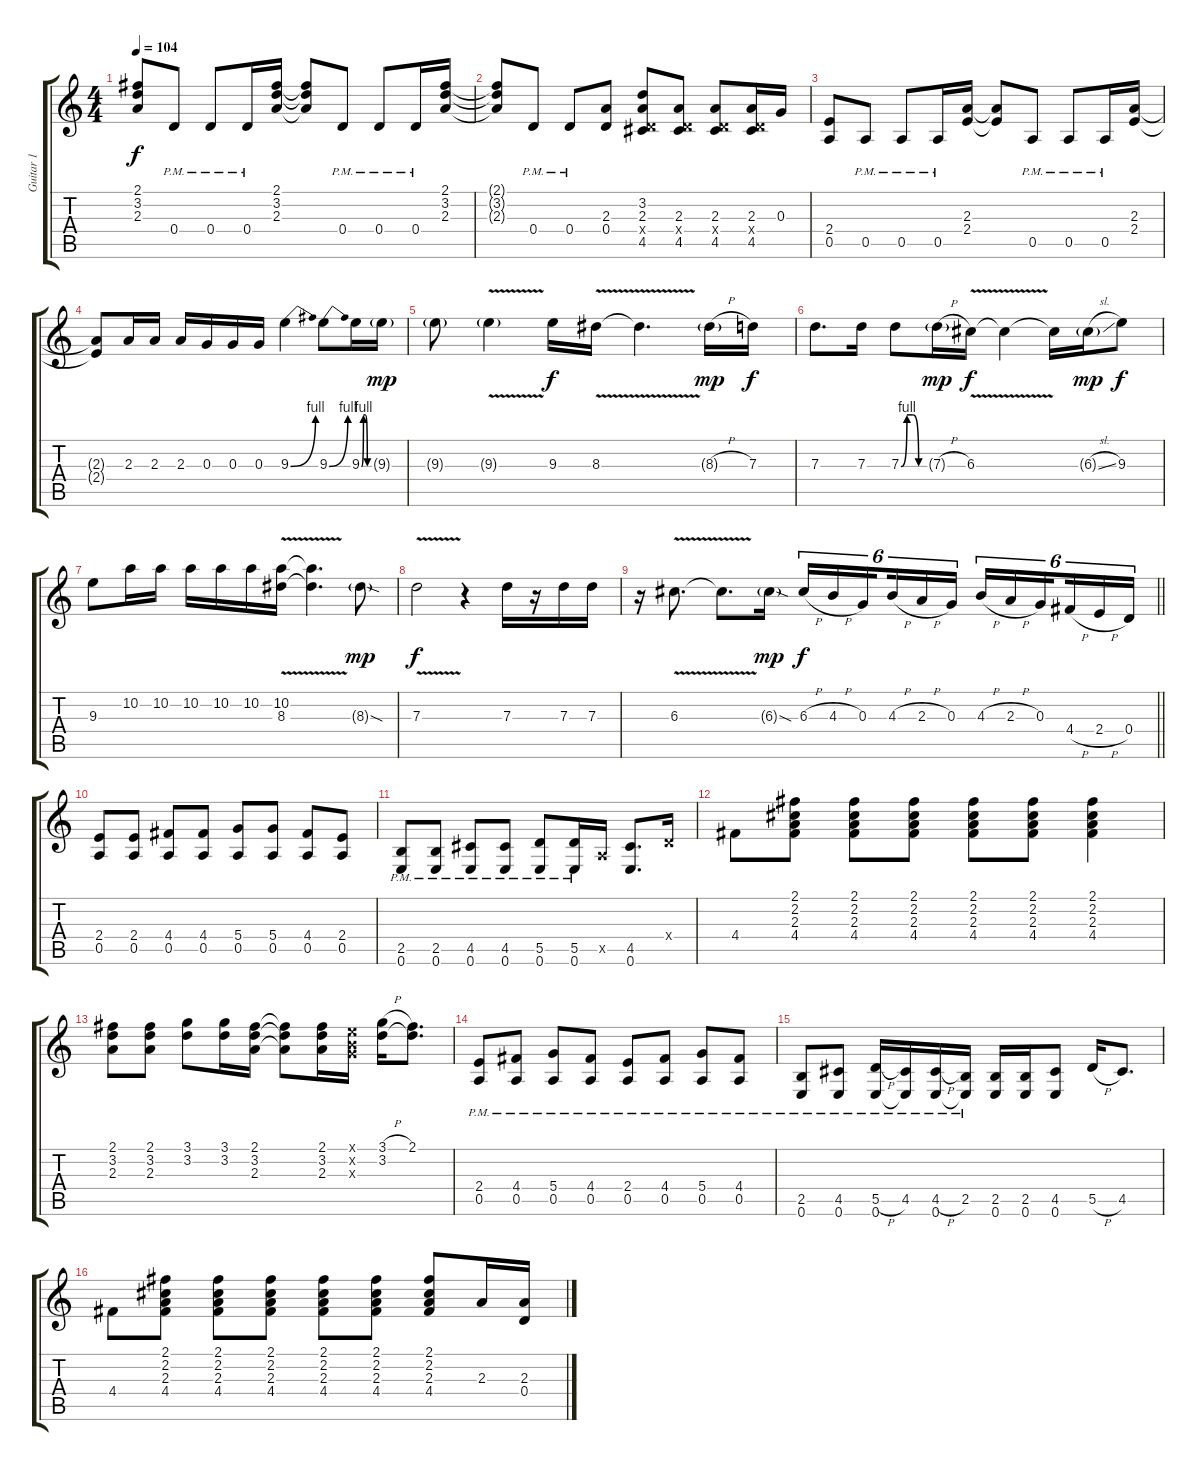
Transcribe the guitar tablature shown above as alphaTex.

\track ("Guitar 1" "Guitar 1") {instrument distortionguitar}
\staff {score tabs}
\tuning (E4 B3 G3 D3 A2 E2) {hide}
\ts (4 4)
\tempo 104
\clef g2
\ks c
(2.1 3.2 2.3).8{dy f} 0.4{pm}.8 0.4{pm}.8 0.4{pm}.16 (2.1 3.2 2.3).16 (2.1{t} 3.2{t} 2.3{t}).8 0.4{pm}.8 0.4{pm}.8 0.4{pm}.16 (2.1 3.2 2.3).16 |
(2.1{t} 3.2{t} 2.3{t}).8 0.4{pm}.8 0.4{pm}.8 (2.3 0.4).8 (3.2 2.3 0.4{x} 4.5).8 (2.3 0.4{x} 4.5).8 (2.3 0.4{x} 4.5).8 (2.3 0.4{x} 4.5).16 0.3.16 |
(2.4 0.5).8 0.5{pm}.8 0.5{pm}.8 0.5{pm}.16 (2.3 2.4).16 (2.3{t} 2.4{t}).8 0.5{pm}.8 0.5{pm}.8 0.5{pm}.16 (2.3 2.4).16 |
(2.3{t} 2.4{t}).8 2.3.16 2.3.16 2.3.16 0.3.16 0.3.16 0.3.16 9.3{be (bend 0 0 60 4)}.4 9.3{be (bend 0 0 60 4)}.8 9.3{be (custom 0 0 15 4 30 4 45 0 60 0)}.16 9.3{g}.16{dy mp} |
9.3{g}.8 9.3{v g}.4 9.3.16{dy f} 8.3{v}.16 8.3{t}.4{d} 8.3{h g}.16{dy mp} 7.3.16{dy f} |
7.3.8{d} 7.3.16 7.3{be (custom 0 0 15 4 30 4 45 0 60 0)}.8 7.3{h g}.16{dy mp} 6.3{v}.16{dy f} 6.3{t}.4 6.3{t}.16 6.3{sl g}.16{dy mp} 9.3.8{dy f} |
9.3.8 10.2.16 10.2.16 10.2.16 10.2.16 10.2.16 (10.2{v} 8.3{v}).16 (10.2{t} 8.3{t}).4{d} 8.3{sod g}.8{dy mp} |
7.3{v}.2{dy f} r.4 7.3.16 r.16 7.3.16 7.3.16 |
\barLineRight lightlight
r.16 6.3{v}.8{d} 6.3{t}.8{d} 6.3{sod g}.16{dy mp} 6.3{h}.16{tu (6 4) dy f} 4.3{h}.16{tu (6 4)} 0.3.16{tu (6 4) beam splitsecondary} 4.3{h}.16{tu (6 4)} 2.3{h}.16{tu (6 4)} 0.3.16{tu (6 4)} 4.3{h}.16{tu (6 4)} 2.3{h}.16{tu (6 4)} 0.3.16{tu (6 4) beam splitsecondary} 4.4{h}.16{tu (6 4)} 2.4{h}.16{tu (6 4)} 0.4.16{tu (6 4)} |
(2.4 0.5).8 (2.4 0.5).8 (4.4 0.5).8 (4.4 0.5).8 (5.4 0.5).8 (5.4 0.5).8 (4.4 0.5).8 (2.4 0.5).8 |
(2.5{pm} 0.6{pm}).8 (2.5{pm} 0.6{pm}).8 (4.5{pm} 0.6{pm}).8 (4.5{pm} 0.6{pm}).8 (5.5{pm} 0.6{pm}).8 (5.5{pm} 0.6{pm}).16 0.5{x}.16 (4.5 0.6).8{d} 0.4{x}.16 |
4.4.8 (2.1 2.2 2.3 4.4).8 (2.1 2.2 2.3 4.4).8 (2.1 2.2 2.3 4.4).8 (2.1 2.2 2.3 4.4).8 (2.1 2.2 2.3 4.4).8 (2.1 2.2 2.3 4.4).4 |
(2.1 3.2 2.3).8 (2.1 3.2 2.3).8 (3.1 3.2).8 (3.1 3.2).16 (2.1 3.2 2.3).16 (2.1{t} 3.2{t} 2.3{t}).8 (2.1 3.2 2.3).16 (0.1{x} 0.2{x} 0.3{x}).16 (3.1{h} 3.2).16 (2.1 3.2{t}).8{d} |
(2.4{pm} 0.5{pm}).8 (4.4{pm} 0.5{pm}).8 (5.4{pm} 0.5{pm}).8 (4.4{pm} 0.5{pm}).8 (2.4{pm} 0.5{pm}).8 (4.4{pm} 0.5{pm}).8 (5.4{pm} 0.5{pm}).8 (4.4{pm} 0.5{pm}).8 |
(2.5{pm} 0.6{pm}).8 (4.5{pm} 0.6{pm}).8 (5.5{h} 0.6{pm}).16 (4.5{pm} 0.6{t}).16 (4.5{h} 0.6{pm}).16 (2.5{pm} 0.6{t}).16 (2.5 0.6).16 (2.5 0.6).16 (4.5 0.6).8 5.5{h}.16 4.5.8{d} |
4.4.8 (2.1 2.2 2.3 4.4).8 (2.1 2.2 2.3 4.4).8 (2.1 2.2 2.3 4.4).8 (2.1 2.2 2.3 4.4).8 (2.1 2.2 2.3 4.4).8 (2.1 2.2 2.3 4.4).8 2.3.16 (2.3 0.4).16
